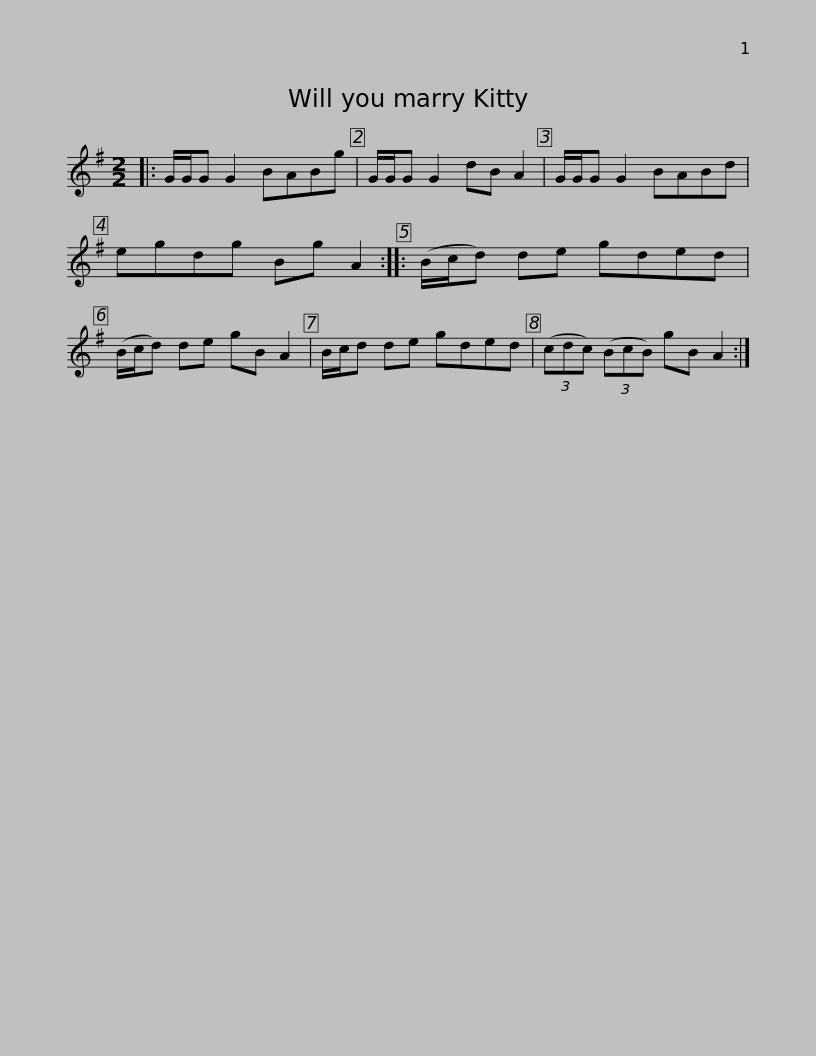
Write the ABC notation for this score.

X:1
L:1/8
M:2/2
I:linebreak $
K:G
V:1 treble
V:1
|: G/G/G G2 BABg | G/G/G G2 dB A2 | G/G/G G2 BABd | egdg Bg A2 :: (B/c/d) de gded |$ %5
 (B/c/d) de gB A2 | B/c/d de gded | (3(cdc) (3(BcB) gB A2 :| %8
